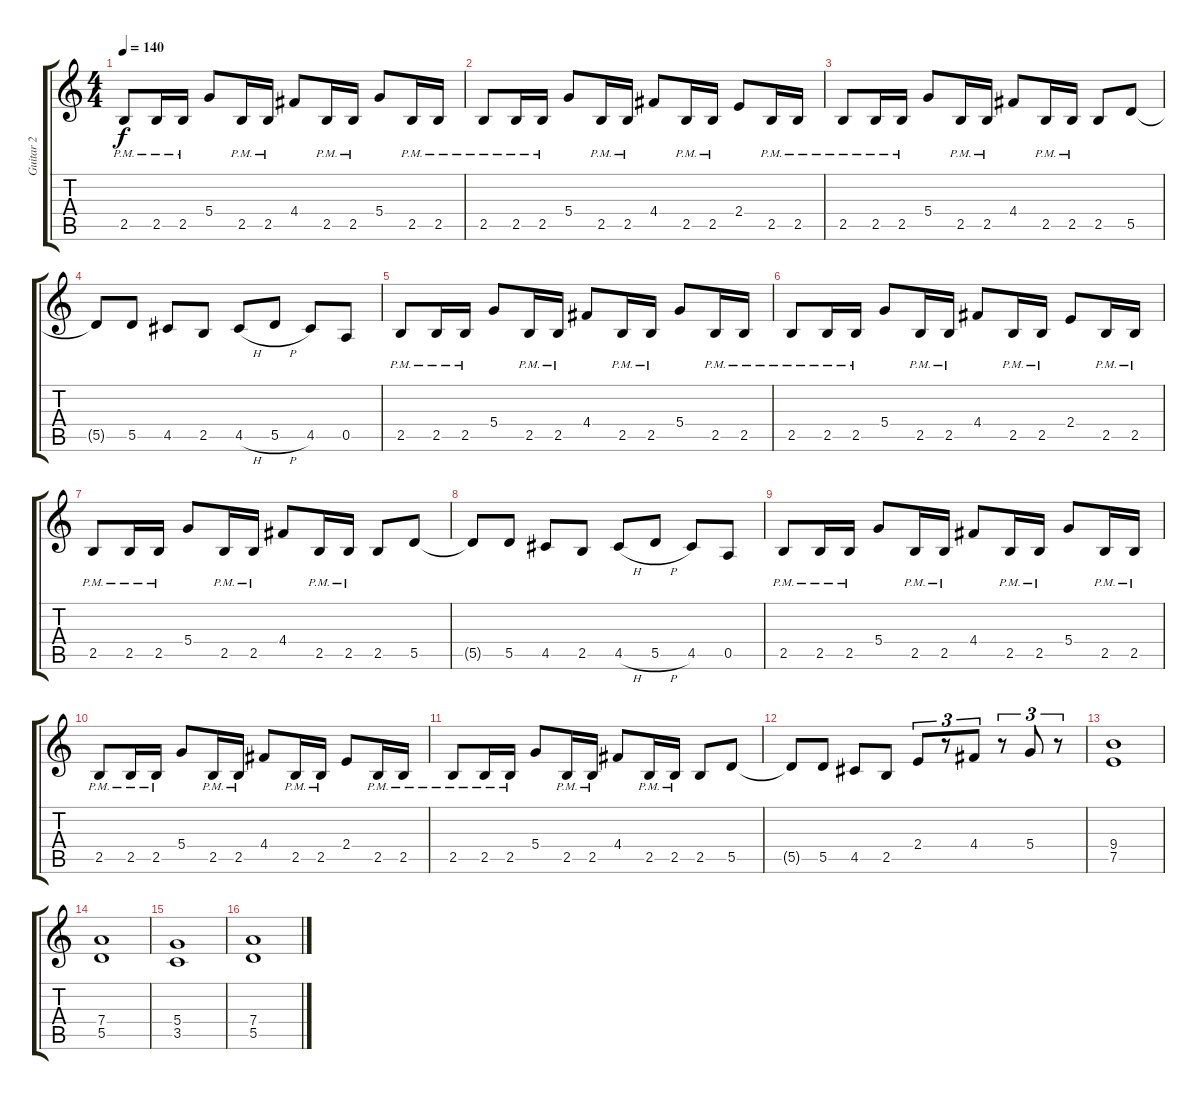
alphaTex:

\track ("Guitar 2" "Guitar 2") {instrument distortionguitar}
\staff {score tabs}
\tuning (E4 B3 G3 D3 A2 E2) {hide}
\ts (4 4)
\tempo 140
\clef g2
\ks c
2.5{pm}.8{dy f} 2.5{pm}.16 2.5{pm}.16 5.4.8 2.5{pm}.16 2.5{pm}.16 4.4.8 2.5{pm}.16 2.5{pm}.16 5.4.8 2.5{pm}.16 2.5{pm}.16 |
2.5{pm}.8 2.5{pm}.16 2.5{pm}.16 5.4.8 2.5{pm}.16 2.5{pm}.16 4.4.8 2.5{pm}.16 2.5{pm}.16 2.4.8 2.5{pm}.16 2.5{pm}.16 |
2.5{pm}.8 2.5{pm}.16 2.5{pm}.16 5.4.8 2.5{pm}.16 2.5{pm}.16 4.4.8 2.5{pm}.16 2.5{pm}.16 2.5.8 5.5.8 |
5.5{t}.8 5.5.8 4.5.8 2.5.8 4.5{h}.8 5.5{h}.8 4.5.8 0.5.8 |
2.5{pm}.8 2.5{pm}.16 2.5{pm}.16 5.4.8 2.5{pm}.16 2.5{pm}.16 4.4.8 2.5{pm}.16 2.5{pm}.16 5.4.8 2.5{pm}.16 2.5{pm}.16 |
2.5{pm}.8 2.5{pm}.16 2.5{pm}.16 5.4.8 2.5{pm}.16 2.5{pm}.16 4.4.8 2.5{pm}.16 2.5{pm}.16 2.4.8 2.5{pm}.16 2.5{pm}.16 |
2.5{pm}.8 2.5{pm}.16 2.5{pm}.16 5.4.8 2.5{pm}.16 2.5{pm}.16 4.4.8 2.5{pm}.16 2.5{pm}.16 2.5.8 5.5.8 |
5.5{t}.8 5.5.8 4.5.8 2.5.8 4.5{h}.8 5.5{h}.8 4.5.8 0.5.8 |
2.5{pm}.8 2.5{pm}.16 2.5{pm}.16 5.4.8 2.5{pm}.16 2.5{pm}.16 4.4.8 2.5{pm}.16 2.5{pm}.16 5.4.8 2.5{pm}.16 2.5{pm}.16 |
2.5{pm}.8 2.5{pm}.16 2.5{pm}.16 5.4.8 2.5{pm}.16 2.5{pm}.16 4.4.8 2.5{pm}.16 2.5{pm}.16 2.4.8 2.5{pm}.16 2.5{pm}.16 |
2.5{pm}.8 2.5{pm}.16 2.5{pm}.16 5.4.8 2.5{pm}.16 2.5{pm}.16 4.4.8 2.5{pm}.16 2.5{pm}.16 2.5.8 5.5.8 |
5.5{t}.8 5.5.8 4.5.8 2.5.8 2.4.8{tu (3 2)} r.8{tu (3 2)} 4.4.8{tu (3 2)} r.8{tu (3 2)} 5.4.8{tu (3 2)} r.8{tu (3 2)} |
(9.4 7.5).1 |
(7.4 5.5).1 |
(5.4 3.5).1 |
(7.4 5.5).1
